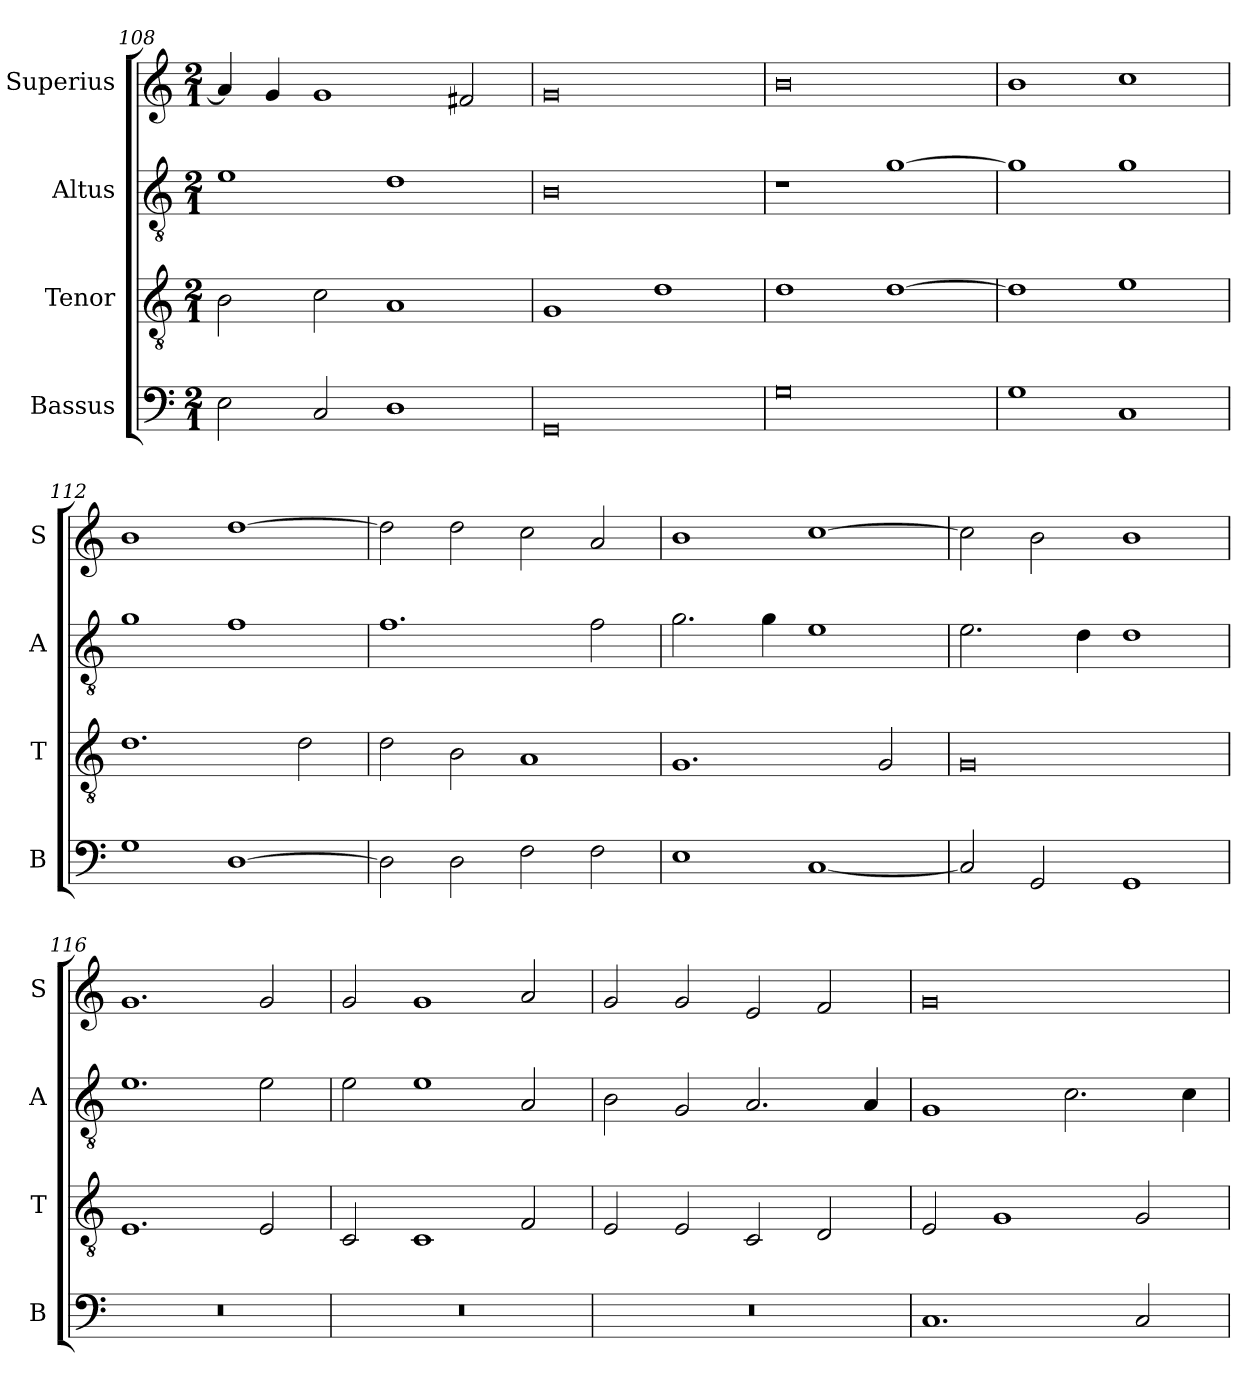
**kern	**kern	**kern	**kern
*part4	*part3	*part2	*part1
*staff4	*staff3	*staff2	*staff1
*I"Bassus	*I"Tenor	*I"Altus	*I"Superius
*I'B	*I'T	*I'A	*I'S
*clefF4	*clefGv2	*clefGv2	*clefG2
*k[]	*k[]	*k[]	*k[]
*C:	*C:	*C:	*C:
*M2/1	*M2/1	*M2/1	*M2/1
=108	=108	=108	=108
2E	2B	1e	4a]
.	.	.	4g
2C	2c	.	1g
1D	1A	1d	.
.	.	.	2f#X
=109	=109	=109	=109
0GG	1G	0B	0g
.	1d	.	.
=110	=110	=110	=110
0G	1d	1r	0b
.	[1d	[1g	.
=111	=111	=111	=111
1G	1d]	1g]	1b
1C	1e	1g	1cc
=112	=112	=112	=112
1G	1.d	1g	1b
[1D	.	1f	[1dd
.	2d	.	.
=113	=113	=113	=113
2D]	2d	1.f	2dd]
2D	2B	.	2dd
2F	1A	.	2cc
2F	.	2f	2a
=114	=114	=114	=114
1E	1.G	2.g	1b
.	.	4g	.
[1C	.	1e	[1cc
.	2G	.	.
=115	=115	=115	=115
2C]	0G	2.e	2cc]
2GG	.	.	2b
.	.	4d	.
1GG	.	1d	1b
=116	=116	=116	=116
0r	1.E	1.e	1.g
.	2E	2e	2g
=117	=117	=117	=117
0r	2C	2e	2g
.	1C	1e	1g
.	2F	2A	2a
=118	=118	=118	=118
0r	2E	2B	2g
.	2E	2G	2g
.	2C	2.A	2e
.	2D	.	2f
.	.	4A	.
=119	=119	=119	=119
1.C	2E	1G	0g
.	1G	.	.
.	.	2.c	.
2C	2G	.	.
.	.	4c	.
=	=	=	=
*-	*-	*-	*-
